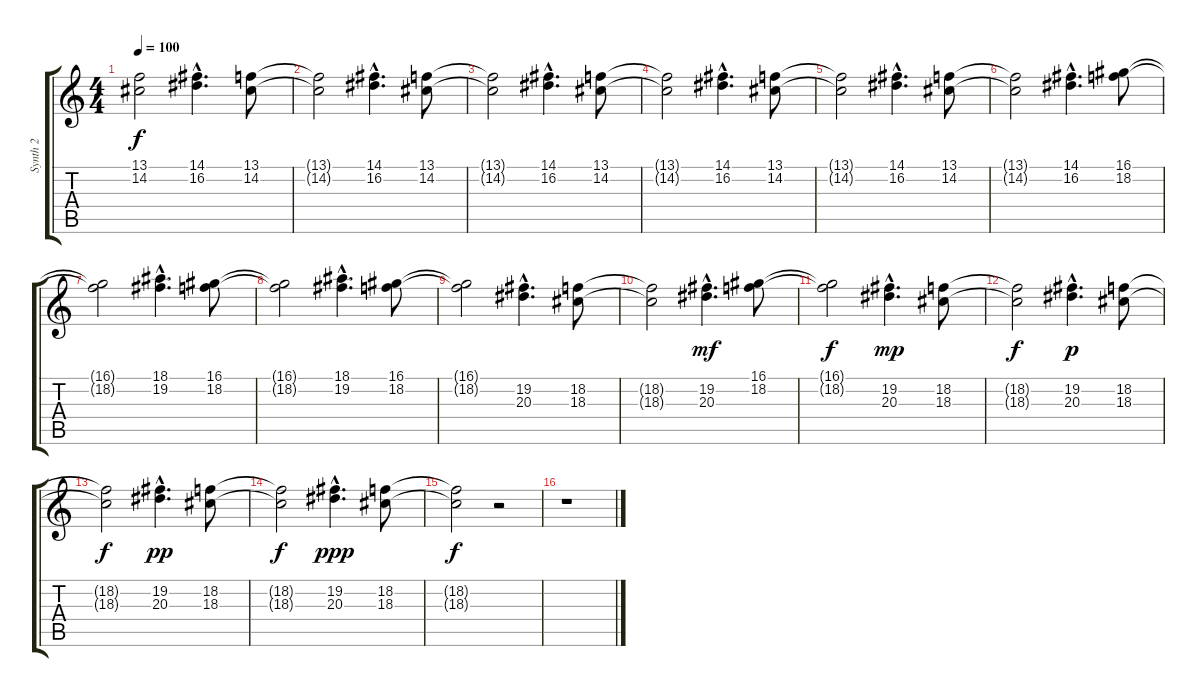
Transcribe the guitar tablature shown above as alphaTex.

\track ("Synth 2" "Synth 2") {instrument synthbrass2}
\staff {score tabs}
\tuning (E4 B3 G3 D3 A2 E2) {hide}
\ts (4 4)
\tempo 100
\clef g2
\ks c
(13.1{t} 14.2{t}).2{dy f} (14.1{hac} 16.2{hac}).4{d} (13.1 14.2).8 |
(13.1{t} 14.2{t}).2 (14.1{hac} 16.2{hac}).4{d} (13.1 14.2).8 |
(13.1{t} 14.2{t}).2 (14.1{hac} 16.2{hac}).4{d} (13.1 14.2).8 |
(13.1{t} 14.2{t}).2 (14.1{hac} 16.2{hac}).4{d} (13.1 14.2).8 |
(13.1{t} 14.2{t}).2 (14.1{hac} 16.2{hac}).4{d} (13.1 14.2).8 |
(13.1{t} 14.2{t}).2 (14.1{hac} 16.2{hac}).4{d} (16.1 18.2).8 |
(16.1{t} 18.2{t}).2 (18.1{hac} 19.2{hac}).4{d} (16.1 18.2).8 |
(16.1{t} 18.2{t}).2 (18.1{hac} 19.2{hac}).4{d} (16.1 18.2).8 |
(16.1{t} 18.2{t}).2 (19.2{hac} 20.3{hac}).4{d} (18.2 18.3).8 |
(18.2{t} 18.3{t}).2 (19.2{hac} 20.3{hac}).4{d dy mf} (16.1 18.2).8 |
(16.1{t} 18.2{t}).2{dy f} (19.2{hac} 20.3{hac}).4{d dy mp} (18.2 18.3).8 |
(18.2{t} 18.3{t}).2{dy f} (19.2{hac} 20.3{hac}).4{d dy p} (18.2 18.3).8 |
(18.2{t} 18.3{t}).2{dy f} (19.2{hac} 20.3{hac}).4{d dy pp} (18.2 18.3).8 |
(18.2{t} 18.3{t}).2{dy f} (19.2{hac} 20.3{hac}).4{d dy ppp} (18.2 18.3).8 |
(18.2{t} 18.3{t}).2{dy f} r.2 |
r.1
